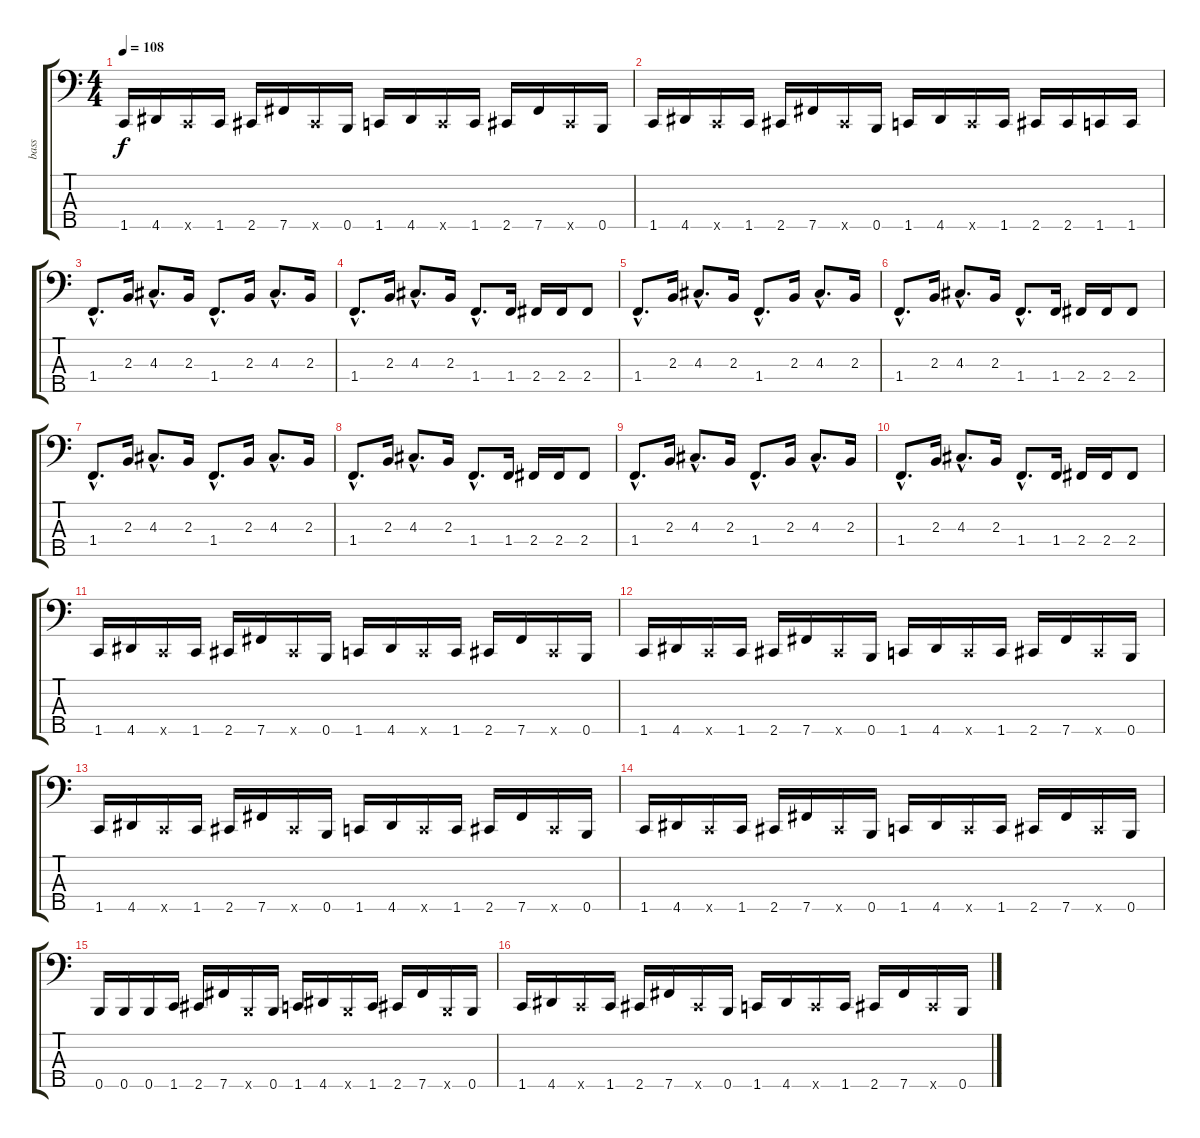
\track ("bass" "bass") {instrument electricbasspick}
\staff {score tabs}
\tuning (G2 D2 A1 E1 B0) {hide}
\ts (4 4)
\tempo 108
\clef f4
\ks c
1.5.16{dy f} 4.5.16 1.5{x}.16 1.5.16 2.5.16 7.5.16 2.5{x}.16 0.5.16 1.5.16 4.5.16 1.5{x}.16 1.5.16 2.5.16 7.5.16 2.5{x}.16 0.5.16 |
1.5.16 4.5.16 1.5{x}.16 1.5.16 2.5.16 7.5.16 2.5{x}.16 0.5.16 1.5.16 4.5.16 1.5{x}.16 1.5.16 2.5.16 2.5.16 1.5.16 1.5.16 |
1.4{hac}.8{d} 2.3.16 4.3{hac}.8{d} 2.3.16 1.4{hac}.8{d} 2.3.16 4.3{hac}.8{d} 2.3.16 |
1.4{hac}.8{d} 2.3.16 4.3{hac}.8{d} 2.3.16 1.4{hac}.8{d} 1.4.16 2.4.16 2.4.16 2.4.8 |
1.4{hac}.8{d} 2.3.16 4.3{hac}.8{d} 2.3.16 1.4{hac}.8{d} 2.3.16 4.3{hac}.8{d} 2.3.16 |
1.4{hac}.8{d} 2.3.16 4.3{hac}.8{d} 2.3.16 1.4{hac}.8{d} 1.4.16 2.4.16 2.4.16 2.4.8 |
1.4{hac}.8{d} 2.3.16 4.3{hac}.8{d} 2.3.16 1.4{hac}.8{d} 2.3.16 4.3{hac}.8{d} 2.3.16 |
1.4{hac}.8{d} 2.3.16 4.3{hac}.8{d} 2.3.16 1.4{hac}.8{d} 1.4.16 2.4.16 2.4.16 2.4.8 |
1.4{hac}.8{d} 2.3.16 4.3{hac}.8{d} 2.3.16 1.4{hac}.8{d} 2.3.16 4.3{hac}.8{d} 2.3.16 |
1.4{hac}.8{d} 2.3.16 4.3{hac}.8{d} 2.3.16 1.4{hac}.8{d} 1.4.16 2.4.16 2.4.16 2.4.8 |
1.5.16 4.5.16 1.5{x}.16 1.5.16 2.5.16 7.5.16 2.5{x}.16 0.5.16 1.5.16 4.5.16 1.5{x}.16 1.5.16 2.5.16 7.5.16 2.5{x}.16 0.5.16 |
1.5.16 4.5.16 1.5{x}.16 1.5.16 2.5.16 7.5.16 2.5{x}.16 0.5.16 1.5.16 4.5.16 1.5{x}.16 1.5.16 2.5.16 7.5.16 2.5{x}.16 0.5.16 |
1.5.16 4.5.16 1.5{x}.16 1.5.16 2.5.16 7.5.16 2.5{x}.16 0.5.16 1.5.16 4.5.16 1.5{x}.16 1.5.16 2.5.16 7.5.16 2.5{x}.16 0.5.16 |
1.5.16 4.5.16 1.5{x}.16 1.5.16 2.5.16 7.5.16 2.5{x}.16 0.5.16 1.5.16 4.5.16 1.5{x}.16 1.5.16 2.5.16 7.5.16 2.5{x}.16 0.5.16 |
0.5.16 0.5.16 0.5.16 1.5.16 2.5.16 7.5.16 0.5{x}.16 0.5.16 1.5.16 4.5.16 0.5{x}.16 1.5.16 2.5.16 7.5.16 0.5{x}.16 0.5.16 |
1.5.16 4.5.16 1.5{x}.16 1.5.16 2.5.16 7.5.16 2.5{x}.16 0.5.16 1.5.16 4.5.16 1.5{x}.16 1.5.16 2.5.16 7.5.16 2.5{x}.16 0.5.16
